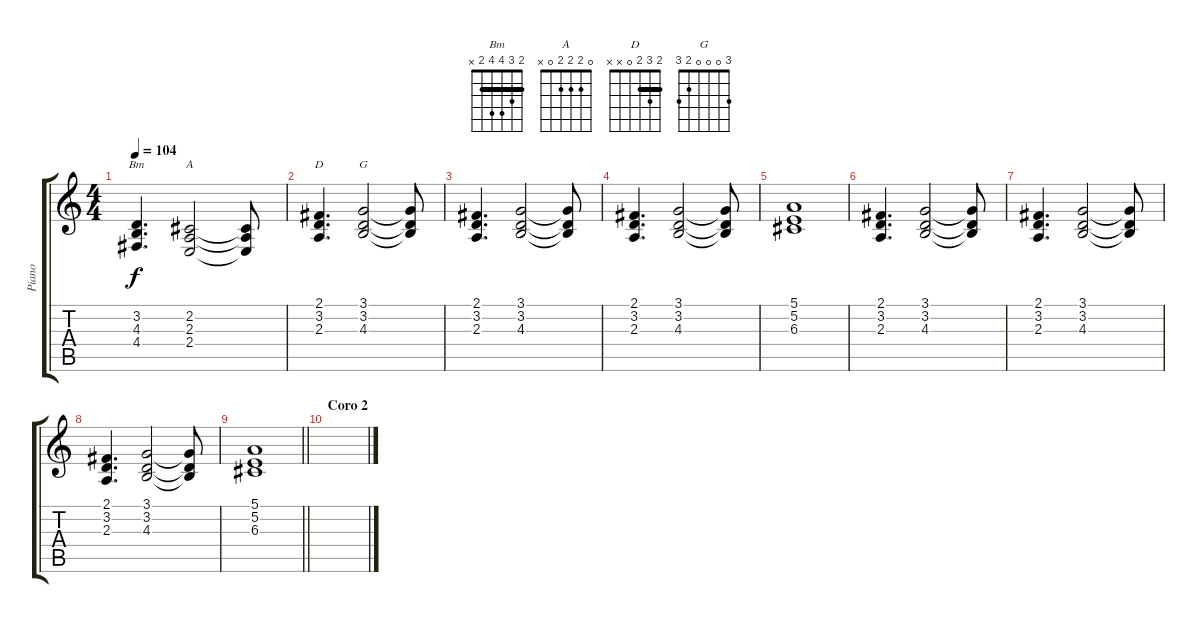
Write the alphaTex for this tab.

\track ("Piano" "Piano") {instrument drawbarorgan}
\staff {score tabs}
\tuning (E4 B3 G3 D3 A2 E2) {hide}
\chord ("Bm" 2 3 4 4 2 x) {barre 2}
\chord ("A" 0 2 2 2 0 x)
\chord ("D" 2 3 2 0 x x) {barre 2}
\chord ("G" 3 0 0 0 2 3)
\ts (4 4)
\tempo 104
\clef g2
\ks c
(3.2 4.3 4.4).4{d ch "Bm" dy f} (2.2 2.3 2.4).2{ch "A"} (2.2{t} 2.3{t} 2.4{t}).8 |
(2.1 3.2 2.3).4{d ch "D"} (3.1 3.2 4.3).2{ch "G"} (3.1{t} 3.2{t} 4.3{t}).8 |
(2.1 3.2 2.3).4{d} (3.1 3.2 4.3).2 (3.1{t} 3.2{t} 4.3{t}).8 |
(2.1 3.2 2.3).4{d} (3.1 3.2 4.3).2 (3.1{t} 3.2{t} 4.3{t}).8 |
(5.1 5.2 6.3).1 |
(2.1 3.2 2.3).4{d} (3.1 3.2 4.3).2 (3.1{t} 3.2{t} 4.3{t}).8 |
(2.1 3.2 2.3).4{d} (3.1 3.2 4.3).2 (3.1{t} 3.2{t} 4.3{t}).8 |
(2.1 3.2 2.3).4{d} (3.1 3.2 4.3).2 (3.1{t} 3.2{t} 4.3{t}).8 |
\barLineRight lightlight
(5.1 5.2 6.3).1 |
\section ("" "Coro 2")
